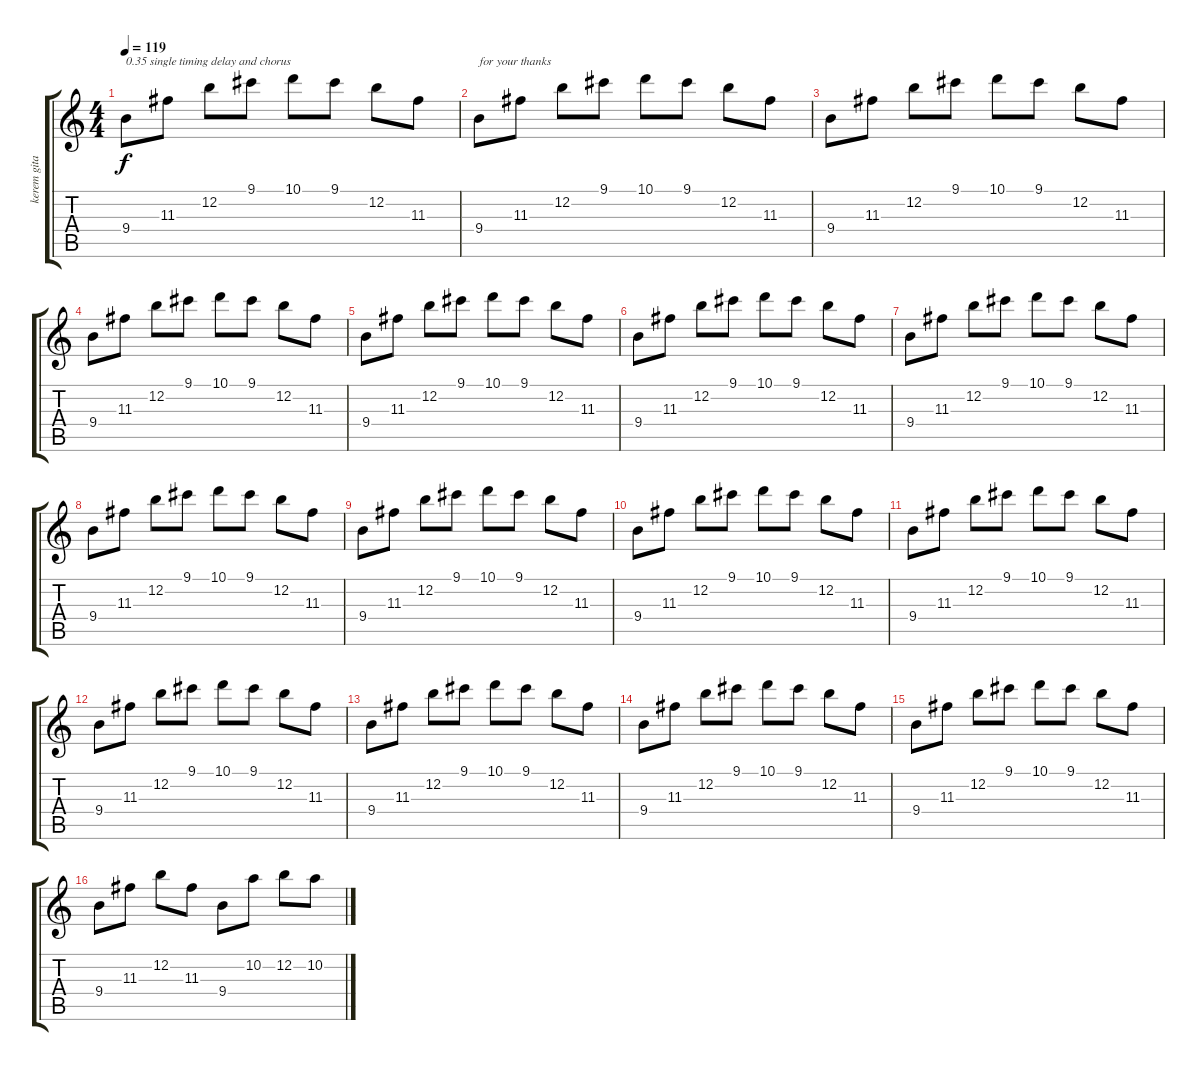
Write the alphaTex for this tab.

\track ("kerem gitar" "kerem gita") {instrument electricguitarmuted}
\staff {score tabs}
\tuning (E4 B3 G3 D3 A2 E2) {hide}
\ts (4 4)
\tempo 119
\clef g2
\ks c
9.4.8{txt "0.35 single timing delay and chorus" dy f volume 16 instrument electricguitarmuted} 11.3.8 12.2.8 9.1.8 10.1.8 9.1.8 12.2.8 11.3.8 |
9.4.8{txt "for your thanks"} 11.3.8 12.2.8 9.1.8 10.1.8 9.1.8 12.2.8 11.3.8 |
9.4.8 11.3.8 12.2.8 9.1.8 10.1.8 9.1.8 12.2.8 11.3.8 |
9.4.8 11.3.8 12.2.8 9.1.8 10.1.8 9.1.8 12.2.8 11.3.8 |
9.4.8 11.3.8 12.2.8 9.1.8 10.1.8 9.1.8 12.2.8 11.3.8 |
9.4.8 11.3.8 12.2.8 9.1.8 10.1.8 9.1.8 12.2.8 11.3.8 |
9.4.8 11.3.8 12.2.8 9.1.8 10.1.8 9.1.8 12.2.8 11.3.8 |
9.4.8 11.3.8 12.2.8 9.1.8 10.1.8 9.1.8 12.2.8 11.3.8 |
9.4.8 11.3.8 12.2.8 9.1.8 10.1.8 9.1.8 12.2.8 11.3.8 |
9.4.8 11.3.8 12.2.8 9.1.8 10.1.8 9.1.8 12.2.8 11.3.8 |
9.4.8 11.3.8 12.2.8 9.1.8 10.1.8 9.1.8 12.2.8 11.3.8 |
9.4.8 11.3.8 12.2.8 9.1.8 10.1.8 9.1.8 12.2.8 11.3.8 |
9.4.8 11.3.8 12.2.8 9.1.8 10.1.8 9.1.8 12.2.8 11.3.8 |
9.4.8 11.3.8 12.2.8 9.1.8 10.1.8 9.1.8 12.2.8 11.3.8 |
9.4.8 11.3.8 12.2.8 9.1.8 10.1.8 9.1.8 12.2.8 11.3.8 |
9.4.8 11.3.8 12.2.8 11.3.8 9.4.8 10.2.8 12.2.8 10.2.8
